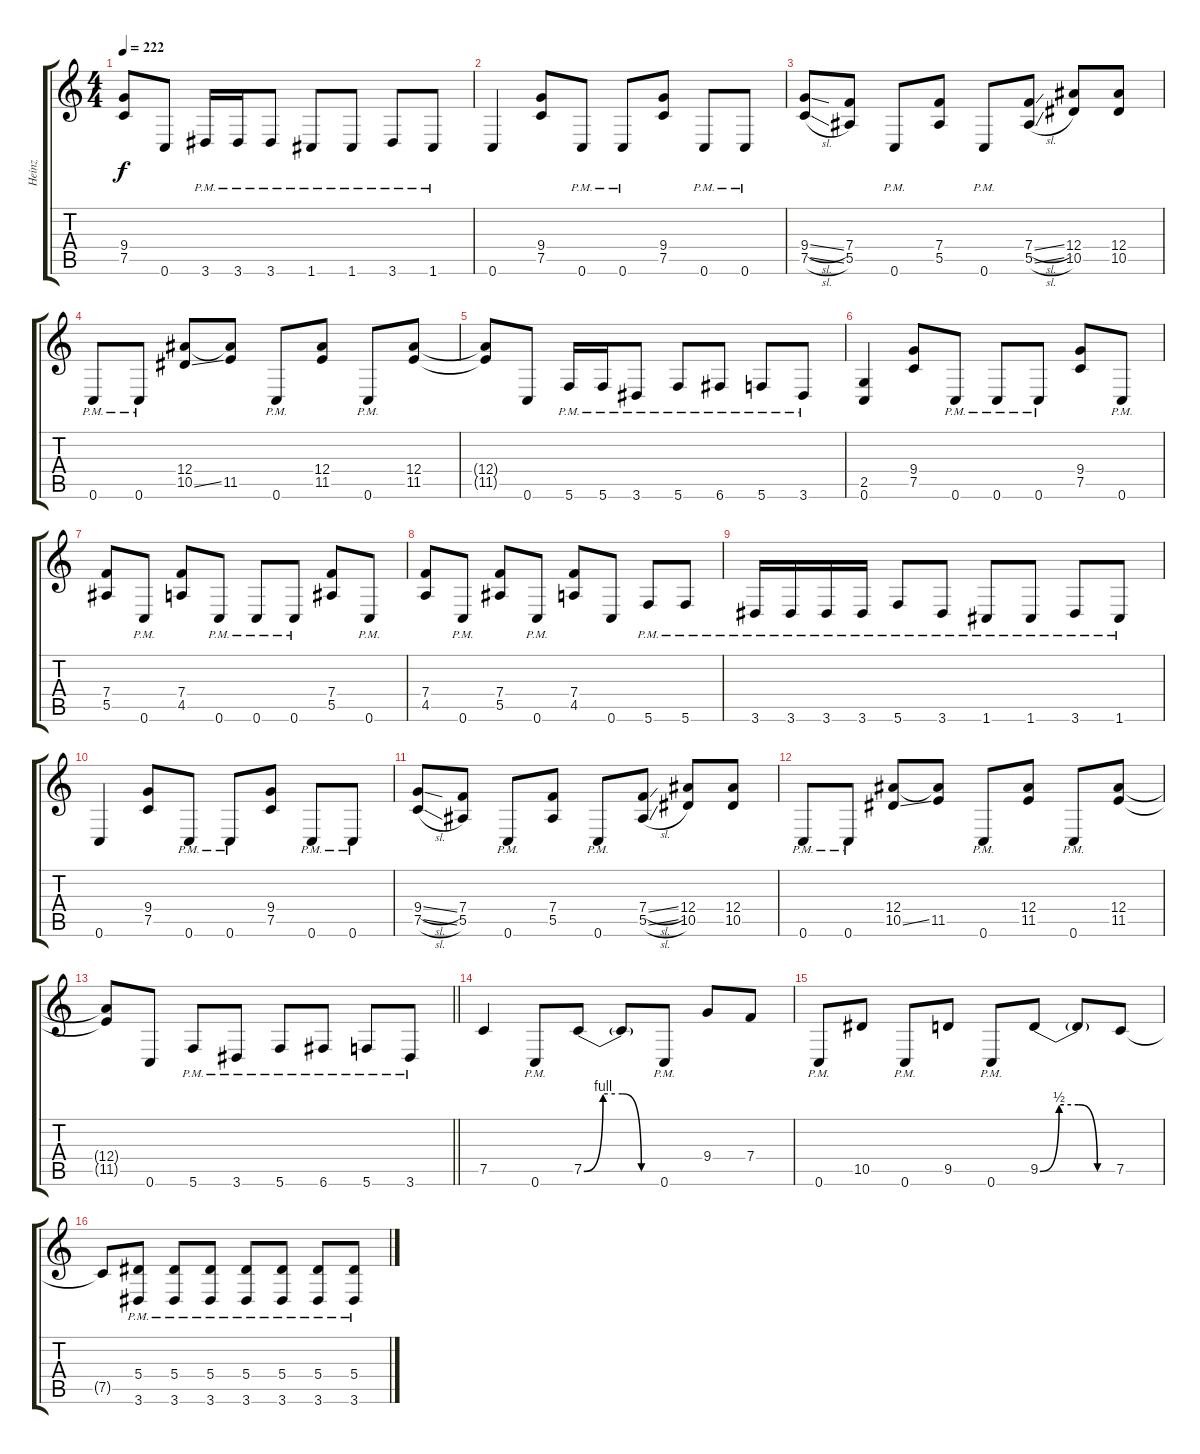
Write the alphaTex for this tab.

\track ("Heinz" "Heinz") {instrument distortionguitar}
\staff {score tabs}
\tuning (C4 G3 Eb3 Bb2 F2 C2) {hide}
\ts (4 4)
\tempo 222
\clef g2
\ks c
(9.4{t} 7.5{t}).8{dy f} 0.6.8 3.6{pm}.16 3.6{pm}.16 3.6{pm}.8 1.6{pm}.8 1.6{pm}.8 3.6{pm}.8 1.6{pm}.8 |
0.6.4 (9.4 7.5).8 0.6{pm}.8 0.6{pm}.8 (9.4 7.5).8 0.6{pm}.8 0.6{pm}.8 |
(9.4{sl} 7.5{sl}).8 (7.4 5.5).8 0.6{pm}.8 (7.4 5.5).8 0.6{pm}.8 (7.4{sl} 5.5{sl}).8 (12.4 10.5).8 (12.4 10.5).8 |
0.6{pm}.8 0.6{pm}.8 (12.4 10.5{ss}).8 (12.4{t} 11.5).8 0.6{pm}.8 (12.4 11.5).8 0.6{pm}.8 (12.4 11.5).8 |
(12.4{t} 11.5{t}).8 0.6.8 5.6{pm}.16 5.6{pm}.16 3.6{pm}.8 5.6{pm}.8 6.6{pm}.8 5.6{pm}.8 3.6{pm}.8 |
(2.5 0.6).4 (9.4 7.5).8 0.6{pm}.8 0.6{pm}.8 0.6{pm}.8 (9.4 7.5).8 0.6{pm}.8 |
(7.4 5.5).8 0.6{pm}.8 (7.4 4.5).8 0.6{pm}.8 0.6{pm}.8 0.6{pm}.8 (7.4 5.5).8 0.6{pm}.8 |
(7.4 4.5).8 0.6{pm}.8 (7.4 5.5).8 0.6{pm}.8 (7.4 4.5).8 0.6.8 5.6{pm}.8 5.6{pm}.8 |
3.6{pm}.16 3.6{pm}.16 3.6{pm}.16 3.6{pm}.16 5.6{pm}.8 3.6{pm}.8 1.6{pm}.8 1.6{pm}.8 3.6{pm}.8 1.6{pm}.8 |
0.6.4 (9.4 7.5).8 0.6{pm}.8 0.6{pm}.8 (9.4 7.5).8 0.6{pm}.8 0.6{pm}.8 |
(9.4{sl} 7.5{sl}).8 (7.4 5.5).8 0.6{pm}.8 (7.4 5.5).8 0.6{pm}.8 (7.4{sl} 5.5{sl}).8 (12.4 10.5).8 (12.4 10.5).8 |
0.6{pm}.8 0.6{pm}.8 (12.4 10.5{ss}).8 (12.4{t} 11.5).8 0.6{pm}.8 (12.4 11.5).8 0.6{pm}.8 (12.4 11.5).8 |
\barLineRight lightlight
(12.4{t} 11.5{t}).8 0.6.8 5.6{pm}.8 3.6{pm}.8 5.6{pm}.8 6.6{pm}.8 5.6{pm}.8 3.6{pm}.8 |
7.5.4 0.6{pm}.8 7.5{be (custom 0 0 15 4 30 4 45 0 60 0)}.8 7.5{t}.8 0.6{pm}.8 9.4.8 7.4.8 |
0.6{pm}.8 10.5.8 0.6{pm}.8 9.5.8 0.6{pm}.8 9.5{be (custom 0 0 15 2 30 2 45 0 60 0)}.8 9.5{t}.8 7.5.8 |
7.5{t}.8 (5.4{pm} 3.6{pm}).8 (5.4{pm} 3.6{pm}).8 (5.4{pm} 3.6{pm}).8 (5.4{pm} 3.6{pm}).8 (5.4{pm} 3.6{pm}).8 (5.4{pm} 3.6{pm}).8 (5.4{pm} 3.6{pm}).8
